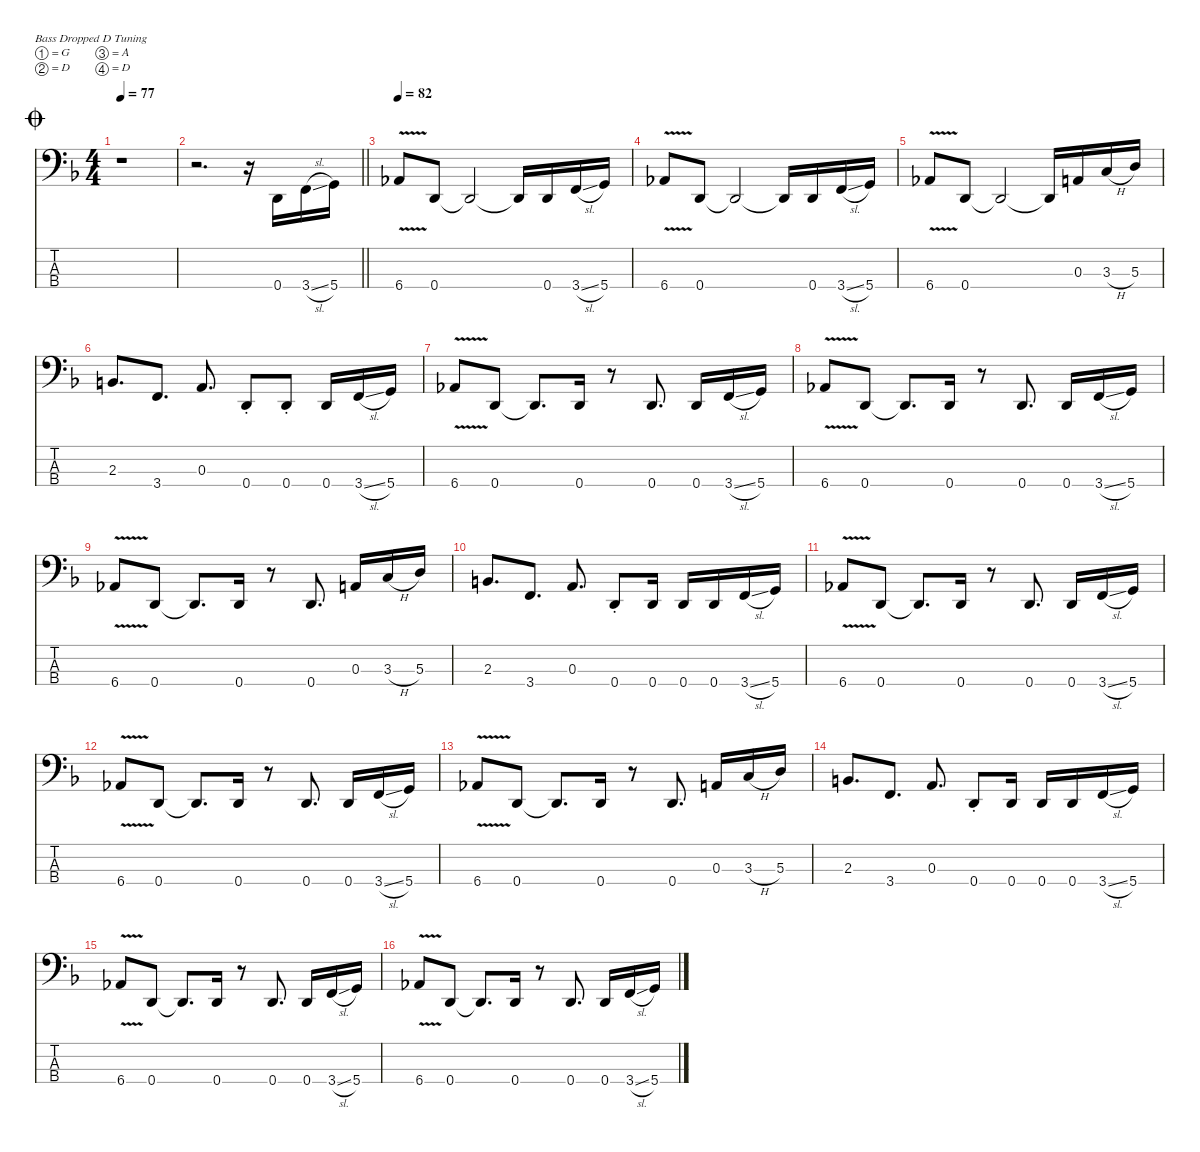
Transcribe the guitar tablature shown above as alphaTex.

\defaultSystemsLayout 4
\hideDynamics
\bracketExtendMode nobrackets
\singleTrackTrackNamePolicy hidden
\multiTrackTrackNamePolicy hidden
\firstSystemTrackNameMode fullname
\firstSystemTrackNameOrientation horizontal
\otherSystemsTrackNameOrientation horizontal
\track ("Martin Mendez - El. Bass #1" "el.bs.") {instrument electricbassfinger}
\staff {score tabs}
\tuning (G2 D2 A1 D1)
\ts (4 4)
\jump coda
\tempo 77
\clef f4
\ks f
r.1{dy f beam Down} |
\barLineRight lightlight
r.2{d beam Down} r.16{beam Down} 0.4{acc forcenatural}.16{beam Up} 3.4{sl acc forcenatural}.16{beam Up} 5.4{acc forcenatural}.16{beam Up} |
\tempo 82
6.4{v acc b}.8{beam Up} 0.4{acc forcenatural}.8{beam Up} 0.4{t acc forcenatural}.2{beam Up} 0.4{t acc forcenatural}.16{beam Up} 0.4{acc forcenatural}.16{beam Up} 3.4{sl acc forcenatural}.16{beam Up} 5.4{acc forcenatural}.16{beam Up} |
6.4{v acc b}.8{beam Up} 0.4{acc forcenatural}.8{beam Up} 0.4{t acc forcenatural}.2{beam Up} 0.4{t acc forcenatural}.16{beam Up} 0.4{acc forcenatural}.16{beam Up} 3.4{sl acc forcenatural}.16{beam Up} 5.4{acc forcenatural}.16{beam Up} |
6.4{v acc b}.8{beam Up} 0.4{acc forcenatural}.8{beam Up} 0.4{t acc forcenatural}.2{beam Up} 0.4{t acc forcenatural}.16{beam Up} 0.3{acc forcenatural}.16{beam Up} 3.3{h acc forcenatural}.16{beam Up} 5.3{acc forcenatural}.16{beam Up} |
2.3{acc forcenatural}.8{d beam Up} 3.4{acc forcenatural}.8{d beam Up} 0.3{acc forcenatural}.8{d beam Up} 0.4{st acc forcenatural}.8{beam Up} 0.4{st acc forcenatural}.8{beam Up} 0.4{acc forcenatural}.16{beam Up} 3.4{sl acc forcenatural}.16{beam Up} 5.4{acc forcenatural}.16{beam Up} |
6.4{v acc b}.8{beam Up} 0.4{acc forcenatural}.8{beam Up} 0.4{t acc forcenatural}.8{d beam Up} 0.4{acc forcenatural}.16{beam Up} r.8{beam Up} 0.4{acc forcenatural}.8{d beam Up} 0.4{acc forcenatural}.16{beam Up} 3.4{sl acc forcenatural}.16{beam Up} 5.4{acc forcenatural}.16{beam Up} |
6.4{v acc b}.8{beam Up} 0.4{acc forcenatural}.8{beam Up} 0.4{t acc forcenatural}.8{d beam Up} 0.4{acc forcenatural}.16{beam Up} r.8{beam Up} 0.4{acc forcenatural}.8{d beam Up} 0.4{acc forcenatural}.16{beam Up} 3.4{sl acc forcenatural}.16{beam Up} 5.4{acc forcenatural}.16{beam Up} |
6.4{v acc b}.8{beam Up} 0.4{acc forcenatural}.8{beam Up} 0.4{t acc forcenatural}.8{d beam Up} 0.4{acc forcenatural}.16{beam Up} r.8{beam Up} 0.4{acc forcenatural}.8{d beam Up} 0.3{acc forcenatural}.16{beam Up} 3.3{h acc forcenatural}.16{beam Up} 5.3{acc forcenatural}.16{beam Up} |
2.3{acc forcenatural}.8{d beam Up} 3.4{acc forcenatural}.8{d beam Up} 0.3{acc forcenatural}.8{d beam Up} 0.4{st acc forcenatural}.8{beam Up} 0.4{acc forcenatural}.16{beam Up} 0.4{acc forcenatural}.16{beam Up} 0.4{acc forcenatural}.16{beam Up} 3.4{sl acc forcenatural}.16{beam Up} 5.4{acc forcenatural}.16{beam Up} |
6.4{v acc b}.8{beam Up} 0.4{acc forcenatural}.8{beam Up} 0.4{t acc forcenatural}.8{d beam Up} 0.4{acc forcenatural}.16{beam Up} r.8{beam Up} 0.4{acc forcenatural}.8{d beam Up} 0.4{acc forcenatural}.16{beam Up} 3.4{sl acc forcenatural}.16{beam Up} 5.4{acc forcenatural}.16{beam Up} |
6.4{v acc b}.8{beam Up} 0.4{acc forcenatural}.8{beam Up} 0.4{t acc forcenatural}.8{d beam Up} 0.4{acc forcenatural}.16{beam Up} r.8{beam Up} 0.4{acc forcenatural}.8{d beam Up} 0.4{acc forcenatural}.16{beam Up} 3.4{sl acc forcenatural}.16{beam Up} 5.4{acc forcenatural}.16{beam Up} |
6.4{v acc b}.8{beam Up} 0.4{acc forcenatural}.8{beam Up} 0.4{t acc forcenatural}.8{d beam Up} 0.4{acc forcenatural}.16{beam Up} r.8{beam Up} 0.4{acc forcenatural}.8{d beam Up} 0.3{acc forcenatural}.16{beam Up} 3.3{h acc forcenatural}.16{beam Up} 5.3{acc forcenatural}.16{beam Up} |
2.3{acc forcenatural}.8{d beam Up} 3.4{acc forcenatural}.8{d beam Up} 0.3{acc forcenatural}.8{d beam Up} 0.4{st acc forcenatural}.8{beam Up} 0.4{acc forcenatural}.16{beam Up} 0.4{acc forcenatural}.16{beam Up} 0.4{acc forcenatural}.16{beam Up} 3.4{sl acc forcenatural}.16{beam Up} 5.4{acc forcenatural}.16{beam Up} |
6.4{v acc b}.8{beam Up} 0.4{acc forcenatural}.8{beam Up} 0.4{t acc forcenatural}.8{d beam Up} 0.4{acc forcenatural}.16{beam Up} r.8{beam Up} 0.4{acc forcenatural}.8{d beam Up} 0.4{acc forcenatural}.16{beam Up} 3.4{sl acc forcenatural}.16{beam Up} 5.4{acc forcenatural}.16{beam Up} |
6.4{v acc b}.8{beam Up} 0.4{acc forcenatural}.8{beam Up} 0.4{t acc forcenatural}.8{d beam Up} 0.4{acc forcenatural}.16{beam Up} r.8{beam Up} 0.4{acc forcenatural}.8{d beam Up} 0.4{acc forcenatural}.16{beam Up} 3.4{sl acc forcenatural}.16{beam Up} 5.4{acc forcenatural}.16{beam Up}
